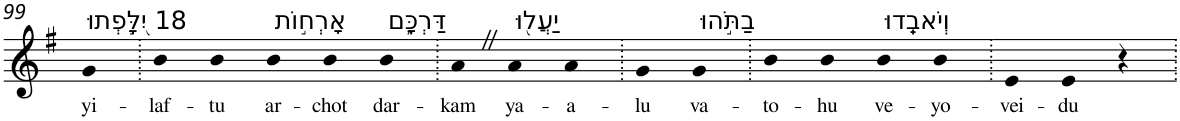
**kern	**text
*part1	*part1
*staff1	*staff1
*I"Piano	*
*I'Pno	*
!!LO:PB:g=z
*clefG2	*
*k[f#]	*
*G:	*
=99	=99
!LO:TX:a:t=18 יִ֭לָּ֣פְתוּ	!
!	!LO:LY:b
4g	yi-
=100.	=100.
!	!LO:LY:b
4b	-laf-
!	!LO:LY:b
4b	-tu
!LO:TX:a:t=אָרְח֣וֹת	!
!	!LO:LY:b
4b	ar-
!	!LO:LY:b
4b	-chot
!LO:TX:a:t=דַּרְכָּ֑ם	!
!	!LO:LY:b
4b	dar-
=101.	=101.
!	!LO:LY:b
4aZ	-kam
!LO:TX:a:t=יַעֲל֖וּ	!
!	!LO:LY:b
4a	ya-
!	!LO:LY:b
4a	-a-
=102.	=102.
!	!LO:LY:b
4g	-lu
!LO:TX:a:t=בַתֹּ֣הוּ	!
!	!LO:LY:b
4g	va-
=103.	=103.
!	!LO:LY:b
4b	-to-
!	!LO:LY:b
4b	-hu
!LO:TX:a:t=וְיֹאבֵֽדוּ	!
!	!LO:LY:b
4b	ve-
!	!LO:LY:b
4b	-yo-
=104.	=104.
!	!LO:LY:b
4e	-vei-
!	!LO:LY:b
4e	-du
4r	.
=.	=.
*-	*-
